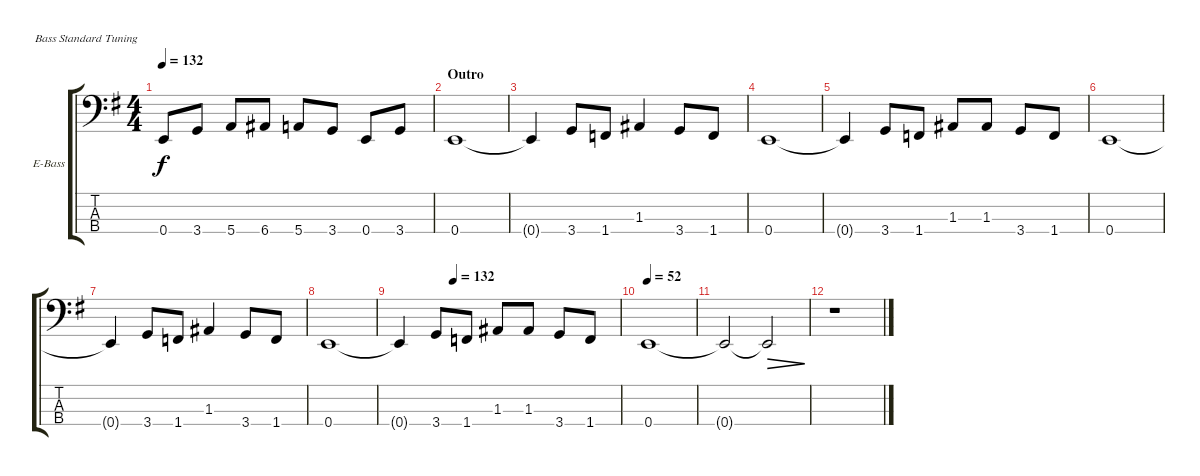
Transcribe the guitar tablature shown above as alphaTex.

\bracketExtendMode groupsimilarinstruments
\firstSystemTrackNameOrientation horizontal
\otherSystemsTrackNameOrientation horizontal
\track ("Bass" "E-Bass") {instrument electricbassfinger}
\staff {score tabs}
\tuning (G2 D2 A1 E1)
\ts (4 4)
\tempo 132
\clef f4
\ks g
0.4.8{dy f} 3.4.8 5.4.8 6.4.8 5.4.8 3.4.8 0.4.8 3.4.8 |
\section ("" "Outro")
0.4.1 |
0.4{t}.4 3.4.8 1.4.8 1.3.4 3.4.8 1.4.8 |
0.4.1 |
0.4{t}.4 3.4.8 1.4.8 1.3.8 1.3.8 3.4.8 1.4.8 |
0.4.1 |
0.4{t}.4 3.4.8 1.4.8 1.3.4 3.4.8 1.4.8 |
0.4.1 |
\tempo (132 0.25)
0.4{t}.4 3.4.8 1.4.8 1.3.8 1.3.8 3.4.8 1.4.8 |
\tempo 52
0.4.1 |
0.4{t}.2 0.4{t}.2{dec} |
r.1
